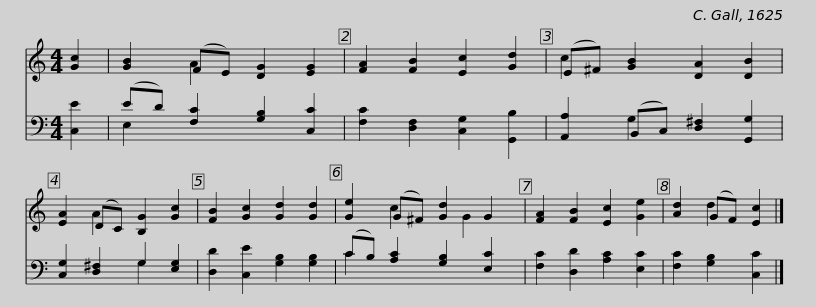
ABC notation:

X:1
%%score ( 1 2 ) ( 3 4 )
L:1/8
M:4/4
I:linebreak $
K:C
V:1 treble
V:2 treble
V:3 bass
V:4 bass
V:1
 [Gc]2 | [GB]2 (FE) [DG]2 [EG]2 | [FA]2 [FB]2 [Ec]2 [Gd]2 | (E^F) [GB]2 [DA]2 [DB]2 | [EA]2 (DC) [B,G]2 [Gc]2 | %5
 [FB]2 [Gc]2 [Gd]2 [Gd]2 |$ [Ge]2 (G^F) [Gd]2 G2 | [FA]2 [FB]2 [Ec]2 [Ge]2 | [Ad]2 (GF) [Ec]2 |] %9
V:2
 x2 | x2 A2 x4 | x8 | c2 x6 | x2 A2 x4 | %5
 x8 |$ x2 c2 x G2 x | x8 | x2 d2 x2 |] %9
V:3
 [C,E]2 | (ED) [F,C]2 [G,B,]2 [C,C]2 | [F,C]2 [D,F,]2 [C,G,]2 [G,,B,]2 | [A,,A,]2 (B,,C,) [D,^F,]2 [G,,G,]2 | [C,G,]2 [D,^F,]2 G,2 [E,G,]2 | %5
 [D,D]2 [C,E]2 [G,B,]2 [G,B,]2 |$ (CB,) [A,C]2 [G,B,]2 [E,C]2 | [F,C]2 [D,D]2 [A,C]2 [E,C]2 | [F,C]2 [G,B,]2 [C,C]2 |] %9
V:4
 x2 | E,2 x6 | x8 | x2 G,2 x4 | x4 G,2 x2 | %5
 x8 |$ C2 x6 | x8 | x6 |] %9
